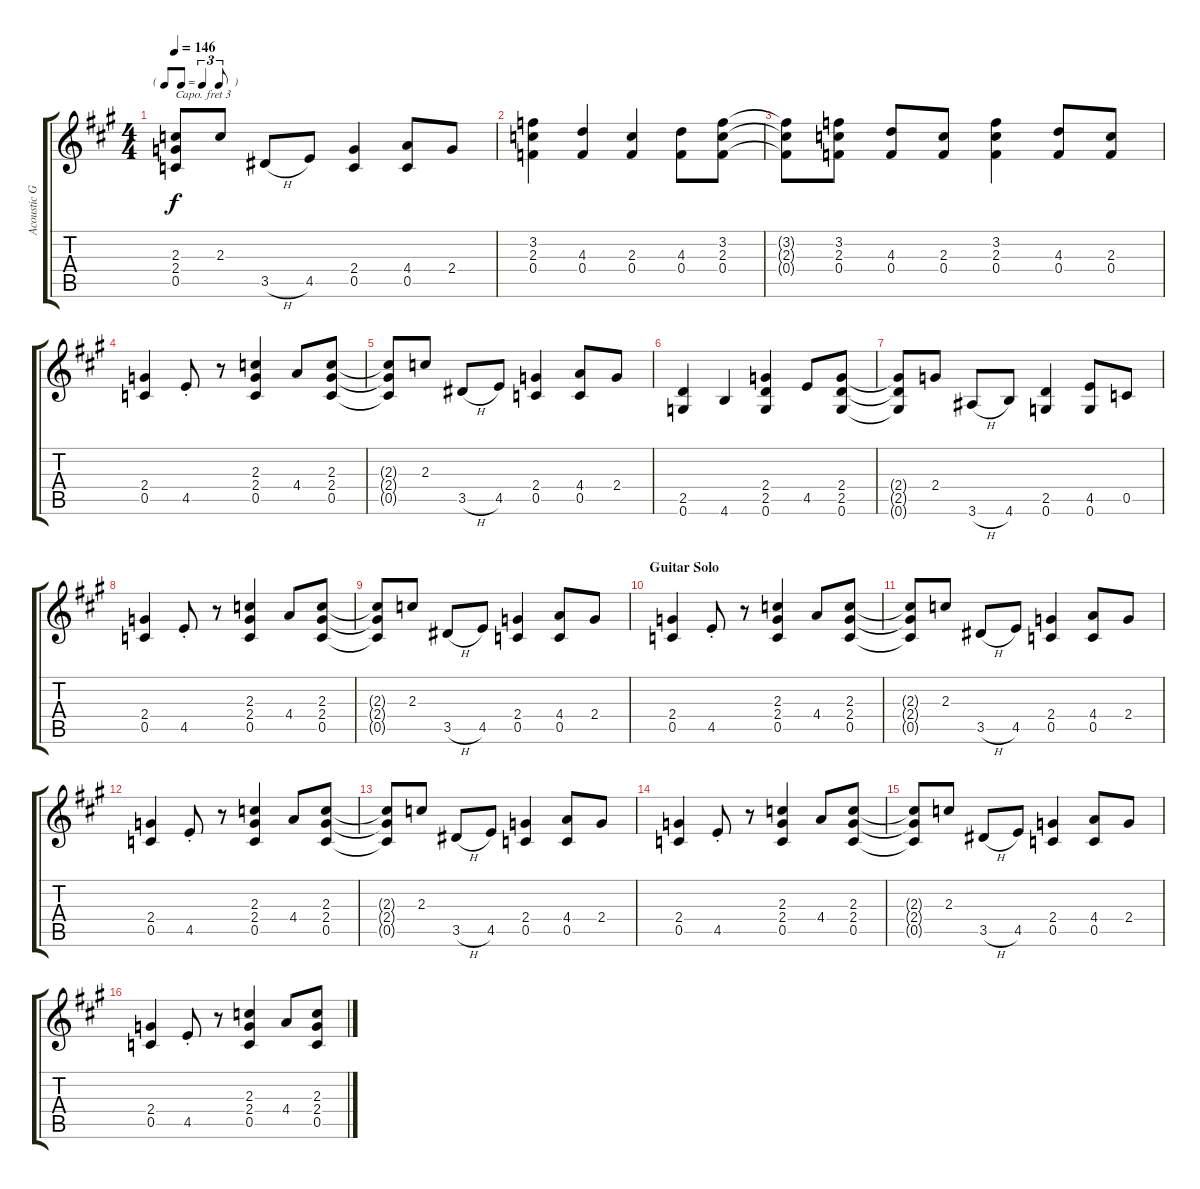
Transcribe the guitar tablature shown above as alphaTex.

\track ("Acoustic Guitar" "Acoustic G") {instrument acousticguitarsteel}
\staff {score tabs}
\capo 3
\tuning (E4 B3 G3 D3 A2 E2) {hide}
\ts (4 4)
\tf triplet8th
\tempo 146
\clef g2
\ks a
(2.3{t} 2.4{t} 0.5{t}).8{dy f} 2.3.8 3.5{h}.8 4.5.8 (2.4 0.5).4 (4.4 0.5).8 2.4.8 |
(3.2 2.3 0.4).4 (4.3 0.4).4 (2.3 0.4).4 (4.3 0.4).8 (3.2 2.3 0.4).8 |
(3.2{t} 2.3{t} 0.4{t}).8 (3.2 2.3 0.4).8 (4.3 0.4).8 (2.3 0.4).8 (3.2 2.3 0.4).4 (4.3 0.4).8 (2.3 0.4).8 |
(2.4 0.5).4 4.5{st}.8 r.8 (2.3 2.4 0.5).4 4.4.8 (2.3 2.4 0.5).8 |
(2.3{t} 2.4{t} 0.5{t}).8 2.3.8 3.5{h}.8 4.5.8 (2.4 0.5).4 (4.4 0.5).8 2.4.8 |
(2.5 0.6).4 4.6.4 (2.4 2.5 0.6).4 4.5.8 (2.4 2.5 0.6).8 |
(2.4{t} 2.5{t} 0.6{t}).8 2.4.8 3.6{h}.8 4.6.8 (2.5 0.6).4 (4.5 0.6).8 0.5.8 |
(2.4 0.5).4 4.5{st}.8 r.8 (2.3 2.4 0.5).4 4.4.8 (2.3 2.4 0.5).8 |
(2.3{t} 2.4{t} 0.5{t}).8 2.3.8 3.5{h}.8 4.5.8 (2.4 0.5).4 (4.4 0.5).8 2.4.8 |
\section ("" "Guitar Solo")
(2.4 0.5).4 4.5{st}.8 r.8 (2.3 2.4 0.5).4 4.4.8 (2.3 2.4 0.5).8 |
(2.3{t} 2.4{t} 0.5{t}).8 2.3.8 3.5{h}.8 4.5.8 (2.4 0.5).4 (4.4 0.5).8 2.4.8 |
(2.4 0.5).4 4.5{st}.8 r.8 (2.3 2.4 0.5).4 4.4.8 (2.3 2.4 0.5).8 |
(2.3{t} 2.4{t} 0.5{t}).8 2.3.8 3.5{h}.8 4.5.8 (2.4 0.5).4 (4.4 0.5).8 2.4.8 |
(2.4 0.5).4 4.5{st}.8 r.8 (2.3 2.4 0.5).4 4.4.8 (2.3 2.4 0.5).8 |
(2.3{t} 2.4{t} 0.5{t}).8 2.3.8 3.5{h}.8 4.5.8 (2.4 0.5).4 (4.4 0.5).8 2.4.8 |
(2.4 0.5).4 4.5{st}.8 r.8 (2.3 2.4 0.5).4 4.4.8 (2.3 2.4 0.5).8
